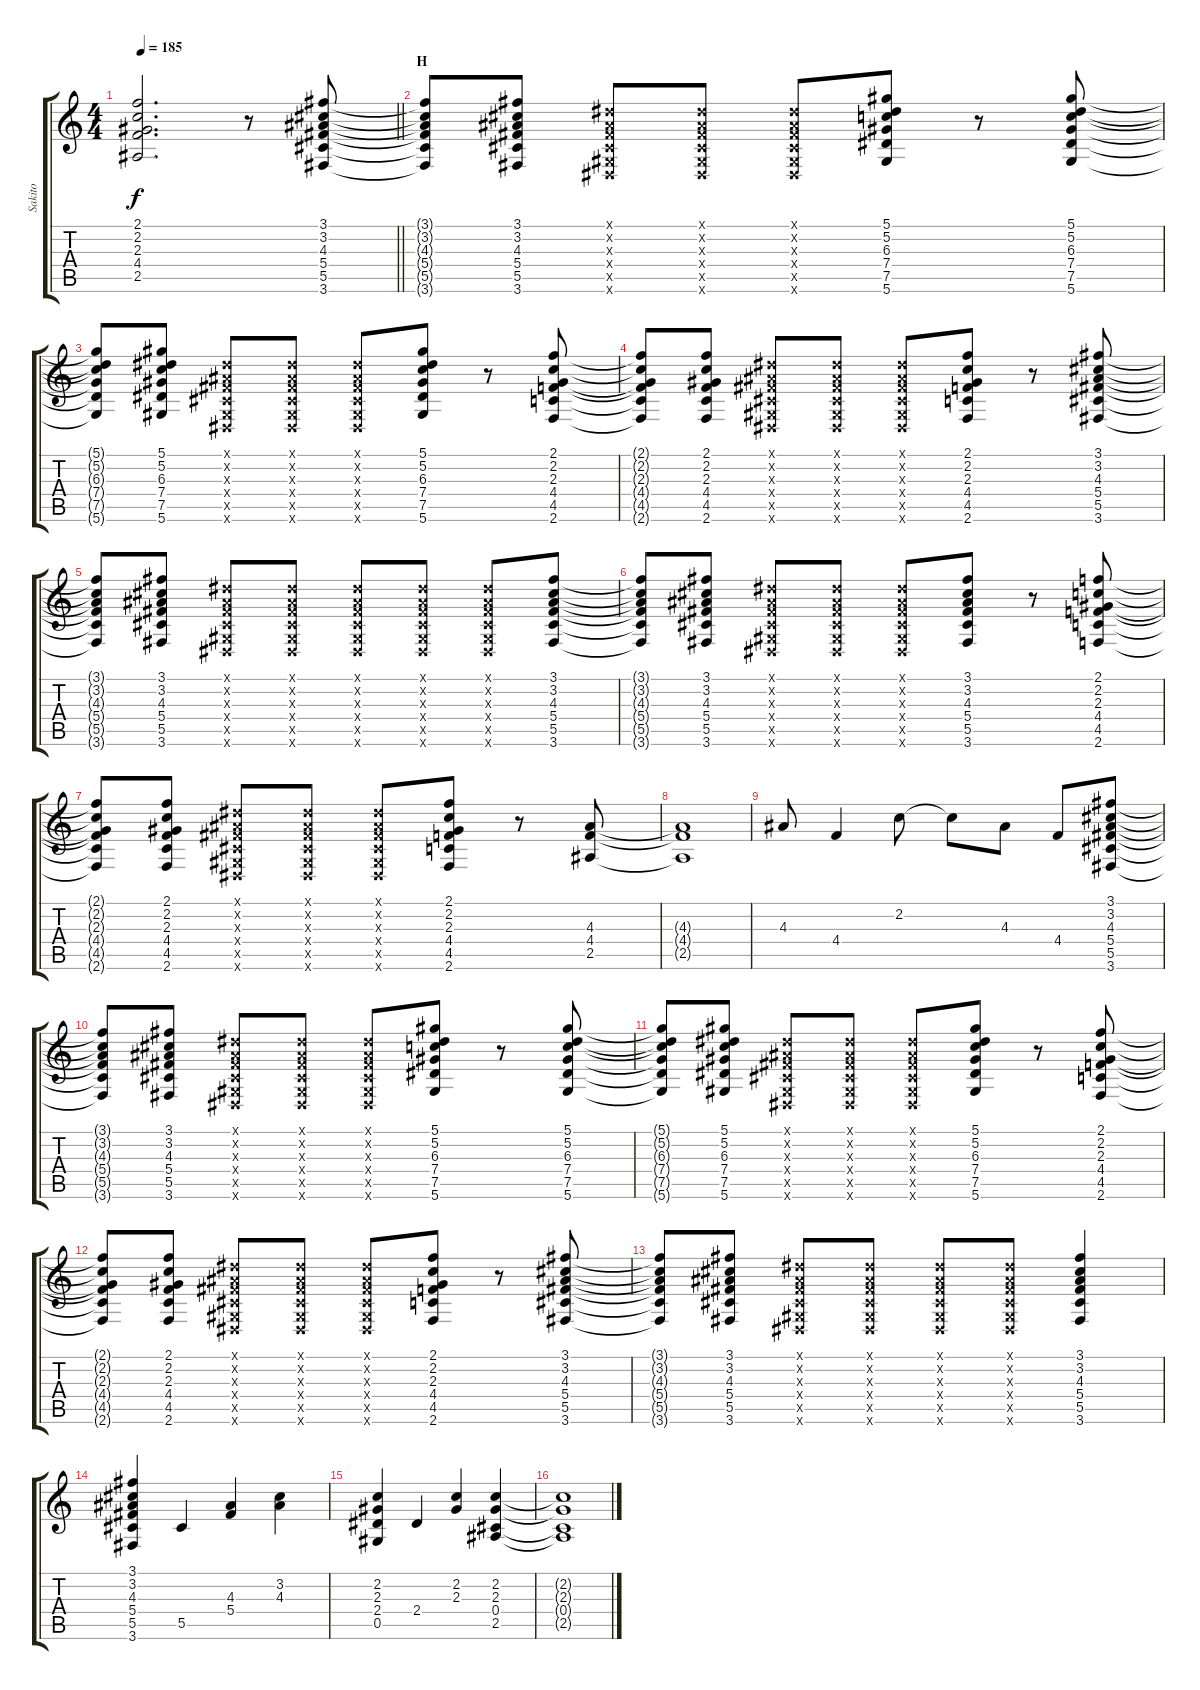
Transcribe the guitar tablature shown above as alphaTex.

\track ("Sakito" "Sakito") {instrument distortionguitar}
\staff {score tabs}
\tuning (Eb4 Bb3 Gb3 Db3 Ab2 Eb2) {hide}
\ts (4 4)
\tempo 185
\clef g2
\barLineRight lightlight
\ks c
(2.1{t} 2.2{t} 2.3{t} 4.4{t} 2.5{t}).2{d dy f} r.8 (3.1 3.2 4.3 5.4 5.5 3.6).8 |
\section ("" "H")
(3.1{t} 3.2{t} 4.3{t} 5.4{t} 5.5{t} 3.6{t}).8 (3.1 3.2 4.3 5.4 5.5 3.6).8 (0.1{x} 0.2{x} 0.3{x} 0.4{x} 0.5{x} 0.6{x}).8 (0.1{x} 0.2{x} 0.3{x} 0.4{x} 0.5{x} 0.6{x}).8 (0.1{x} 0.2{x} 0.3{x} 0.4{x} 0.5{x} 0.6{x}).8 (5.1 5.2 6.3 7.4 7.5 5.6).8 r.8 (5.1 5.2 6.3 7.4 7.5 5.6).8 |
(5.1{t} 5.2{t} 6.3{t} 7.4{t} 7.5{t} 5.6{t}).8 (5.1 5.2 6.3 7.4 7.5 5.6).8 (0.1{x} 0.2{x} 0.3{x} 0.4{x} 0.5{x} 0.6{x}).8 (0.1{x} 0.2{x} 0.3{x} 0.4{x} 0.5{x} 0.6{x}).8 (0.1{x} 0.2{x} 0.3{x} 0.4{x} 0.5{x} 0.6{x}).8 (5.1 5.2 6.3 7.4 7.5 5.6).8 r.8 (2.1 2.2 2.3 4.4 4.5 2.6).8 |
(2.1{t} 2.2{t} 2.3{t} 4.4{t} 4.5{t} 2.6{t}).8 (2.1 2.2 2.3 4.4 4.5 2.6).8 (0.1{x} 0.2{x} 0.3{x} 0.4{x} 0.5{x} 0.6{x}).8 (0.1{x} 0.2{x} 0.3{x} 0.4{x} 0.5{x} 0.6{x}).8 (0.1{x} 0.2{x} 0.3{x} 0.4{x} 0.5{x} 0.6{x}).8 (2.1 2.2 2.3 4.4 4.5 2.6).8 r.8 (3.1 3.2 4.3 5.4 5.5 3.6).8 |
(3.1{t} 3.2{t} 4.3{t} 5.4{t} 5.5{t} 3.6{t}).8 (3.1 3.2 4.3 5.4 5.5 3.6).8 (0.1{x} 0.2{x} 0.3{x} 0.4{x} 0.5{x} 0.6{x}).8 (0.1{x} 0.2{x} 0.3{x} 0.4{x} 0.5{x} 0.6{x}).8 (0.1{x} 0.2{x} 0.3{x} 0.4{x} 0.5{x} 0.6{x}).8 (0.1{x} 0.2{x} 0.3{x} 0.4{x} 0.5{x} 0.6{x}).8 (0.1{x} 0.2{x} 0.3{x} 0.4{x} 0.5{x} 0.6{x}).8 (3.1 3.2 4.3 5.4 5.5 3.6).8 |
(3.1{t} 3.2{t} 4.3{t} 5.4{t} 5.5{t} 3.6{t}).8 (3.1 3.2 4.3 5.4 5.5 3.6).8 (0.1{x} 0.2{x} 0.3{x} 0.4{x} 0.5{x} 0.6{x}).8 (0.1{x} 0.2{x} 0.3{x} 0.4{x} 0.5{x} 0.6{x}).8 (0.1{x} 0.2{x} 0.3{x} 0.4{x} 0.5{x} 0.6{x}).8 (3.1 3.2 4.3 5.4 5.5 3.6).8 r.8 (2.1 2.2 2.3 4.4 4.5 2.6).8 |
(2.1{t} 2.2{t} 2.3{t} 4.4{t} 4.5{t} 2.6{t}).8 (2.1 2.2 2.3 4.4 4.5 2.6).8 (0.1{x} 0.2{x} 0.3{x} 0.4{x} 0.5{x} 0.6{x}).8 (0.1{x} 0.2{x} 0.3{x} 0.4{x} 0.5{x} 0.6{x}).8 (0.1{x} 0.2{x} 0.3{x} 0.4{x} 0.5{x} 0.6{x}).8 (2.1 2.2 2.3 4.4 4.5 2.6).8 r.8 (4.3 4.4 2.5).8 |
(4.3{t} 4.4{t} 2.5{t}).1 |
4.3.8 4.4.4 2.2.8 2.2{t}.8 4.3.8 4.4.8 (3.1 3.2 4.3 5.4 5.5 3.6).8 |
(3.1{t} 3.2{t} 4.3{t} 5.4{t} 5.5{t} 3.6{t}).8 (3.1 3.2 4.3 5.4 5.5 3.6).8 (0.1{x} 0.2{x} 0.3{x} 0.4{x} 0.5{x} 0.6{x}).8 (0.1{x} 0.2{x} 0.3{x} 0.4{x} 0.5{x} 0.6{x}).8 (0.1{x} 0.2{x} 0.3{x} 0.4{x} 0.5{x} 0.6{x}).8 (5.1 5.2 6.3 7.4 7.5 5.6).8 r.8 (5.1 5.2 6.3 7.4 7.5 5.6).8 |
(5.1{t} 5.2{t} 6.3{t} 7.4{t} 7.5{t} 5.6{t}).8 (5.1 5.2 6.3 7.4 7.5 5.6).8 (0.1{x} 0.2{x} 0.3{x} 0.4{x} 0.5{x} 0.6{x}).8 (0.1{x} 0.2{x} 0.3{x} 0.4{x} 0.5{x} 0.6{x}).8 (0.1{x} 0.2{x} 0.3{x} 0.4{x} 0.5{x} 0.6{x}).8 (5.1 5.2 6.3 7.4 7.5 5.6).8 r.8 (2.1 2.2 2.3 4.4 4.5 2.6).8 |
(2.1{t} 2.2{t} 2.3{t} 4.4{t} 4.5{t} 2.6{t}).8 (2.1 2.2 2.3 4.4 4.5 2.6).8 (0.1{x} 0.2{x} 0.3{x} 0.4{x} 0.5{x} 0.6{x}).8 (0.1{x} 0.2{x} 0.3{x} 0.4{x} 0.5{x} 0.6{x}).8 (0.1{x} 0.2{x} 0.3{x} 0.4{x} 0.5{x} 0.6{x}).8 (2.1 2.2 2.3 4.4 4.5 2.6).8 r.8 (3.1 3.2 4.3 5.4 5.5 3.6).8 |
(3.1{t} 3.2{t} 4.3{t} 5.4{t} 5.5{t} 3.6{t}).8 (3.1 3.2 4.3 5.4 5.5 3.6).8 (0.1{x} 0.2{x} 0.3{x} 0.4{x} 0.5{x} 0.6{x}).8 (0.1{x} 0.2{x} 0.3{x} 0.4{x} 0.5{x} 0.6{x}).8 (0.1{x} 0.2{x} 0.3{x} 0.4{x} 0.5{x} 0.6{x}).8 (0.1{x} 0.2{x} 0.3{x} 0.4{x} 0.5{x} 0.6{x}).8 (3.1 3.2 4.3 5.4 5.5 3.6).4 |
(3.1 3.2 4.3 5.4 5.5 3.6).4 5.5.4 (4.3 5.4).4 (3.2 4.3).4 |
(2.2 2.3 2.4 0.5).4 2.4.4 (2.2 2.3).4 (2.2 2.3 0.4 2.5).4 |
(2.2{t} 2.3{t} 0.4{t} 2.5{t}).1
